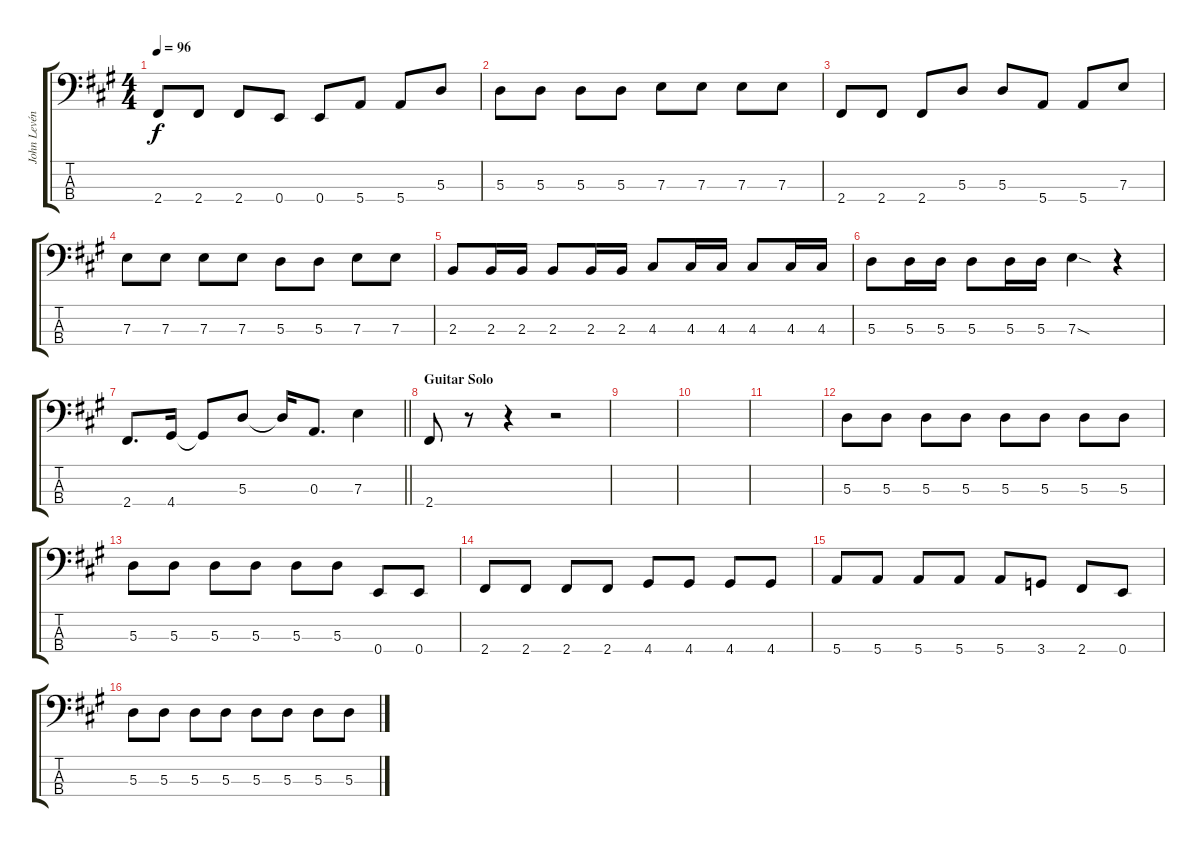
\track ("John Levén" "John Levén") {instrument electricbassfinger}
\staff {score tabs}
\tuning (G2 D2 A1 E1) {hide}
\ts (4 4)
\tempo 96
\clef f4
\ks a
2.4.8{dy f} 2.4.8 2.4.8 0.4.8 0.4.8 5.4.8 5.4.8 5.3.8 |
5.3.8 5.3.8 5.3.8 5.3.8 7.3.8 7.3.8 7.3.8 7.3.8 |
2.4.8 2.4.8 2.4.8 5.3.8 5.3.8 5.4.8 5.4.8 7.3.8 |
7.3.8 7.3.8 7.3.8 7.3.8 5.3.8 5.3.8 7.3.8 7.3.8 |
2.3.8 2.3.16 2.3.16 2.3.8 2.3.16 2.3.16 4.3.8 4.3.16 4.3.16 4.3.8 4.3.16 4.3.16 |
5.3.8 5.3.16 5.3.16 5.3.8 5.3.16 5.3.16 7.3{sod}.4 r.4 |
\barLineRight lightlight
2.4.8{d} 4.4.16 4.4{t}.8 5.3.8 5.3{t}.16 0.3.8{d} 7.3.4 |
\section ("" "Guitar Solo")
2.4.8 r.8 r.4 r.2 |
|
|
|
5.3.8 5.3.8 5.3.8 5.3.8 5.3.8 5.3.8 5.3.8 5.3.8 |
5.3.8 5.3.8 5.3.8 5.3.8 5.3.8 5.3.8 0.4.8 0.4.8 |
2.4.8 2.4.8 2.4.8 2.4.8 4.4.8 4.4.8 4.4.8 4.4.8 |
5.4.8 5.4.8 5.4.8 5.4.8 5.4.8 3.4.8 2.4.8 0.4.8 |
5.3.8 5.3.8 5.3.8 5.3.8 5.3.8 5.3.8 5.3.8 5.3.8
